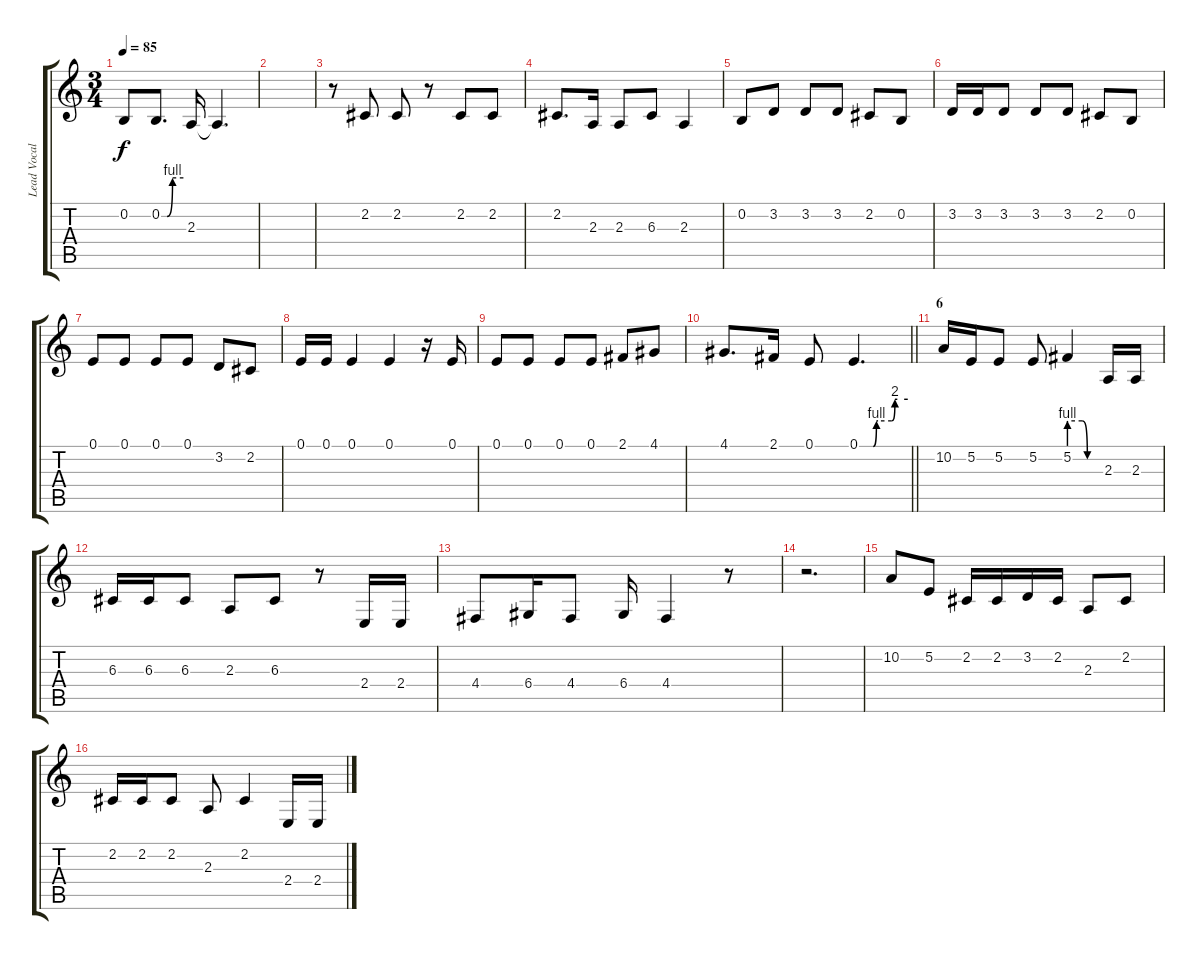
\track ("Lead Vocal" "Lead Vocal") {instrument lead1square}
\staff {score tabs}
\tuning (E4 B3 G3 D3 A2 E2) {hide}
\ts (3 4)
\tempo 85
\clef g2
\ks c
0.2.8{dy f} 0.2{be (custom 0 0 15 0 30 4 60 4)}.8{d} 2.3.16 2.3{t}.4{d} |
|
r.8 2.2.8 2.2.8 r.8 2.2.8 2.2.8 |
2.2.8{d} 2.3.16 2.3.8 6.3.8 2.3.4 |
0.2.8 3.2.8 3.2.8 3.2.8 2.2.8 0.2.8 |
3.2.16 3.2.16 3.2.8 3.2.8 3.2.8 2.2.8 0.2.8 |
0.1.8 0.1.8 0.1.8 0.1.8 3.2.8 2.2.8 |
0.1.16 0.1.16 0.1.4 0.1.4 r.16 0.1.16 |
0.1.8 0.1.8 0.1.8 0.1.8 2.1.8 4.1.8 |
\barLineRight lightlight
4.1.8{d} 2.1.16 0.1.8 0.1{be (custom 0 0 17 0 21 4 23 4 40 4 44 8 47 8 60 8)}.4{d} |
\section ("" "6")
10.2.16 5.2.16 5.2.8 5.2.8 5.2{be (custom 0 4 25 4 35 0 60 0)}.4 2.3.16 2.3.16 |
6.3.16 6.3.16 6.3.8 2.3.8 6.3.8 r.8 2.4.16 2.4.16 |
4.4.8 6.4.16 4.4.8 6.4.16 4.4.4 r.8 |
r.2{d} |
10.2.8 5.2.8 2.2.16 2.2.16 3.2.16 2.2.16 2.3.8 2.2.8 |
2.2.16 2.2.16 2.2.8 2.3.8 2.2.4 2.4.16 2.4.16
